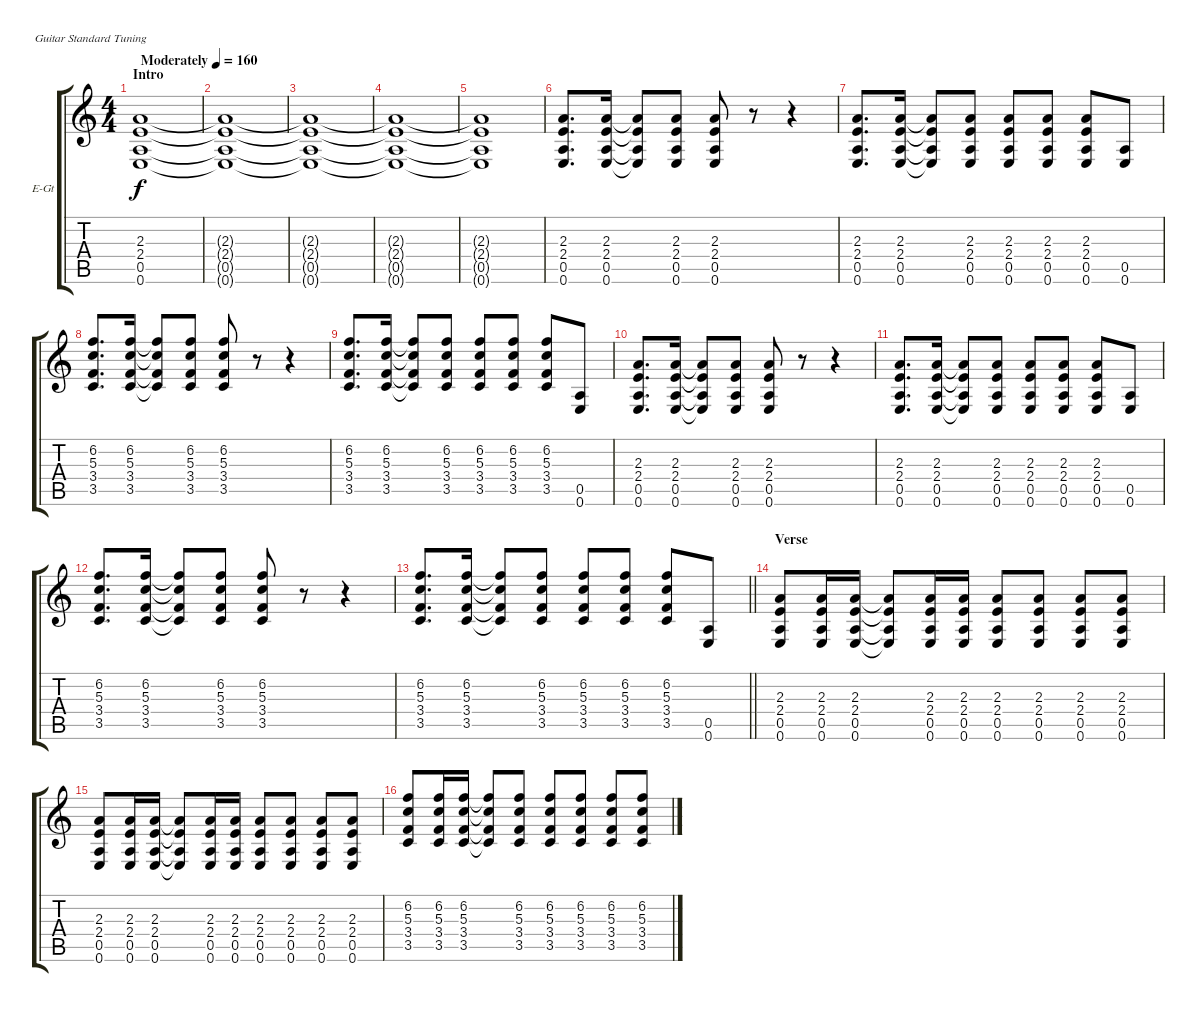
\defaultSystemsLayout 4
\bracketExtendMode groupsimilarinstruments
\firstSystemTrackNameOrientation horizontal
\otherSystemsTrackNameOrientation horizontal
\track ("Guitar 2" "E-Gt") {instrument distortionguitar}
\staff {score tabs}
\tuning (E4 B3 G3 D3 A2 E2)
\ts (4 4)
\beaming (8 2 2 2 2)
\section ("" "Intro")
\tempo (160 "Moderately")
\clef g2
\ks c
(0.6 0.5 2.4 2.3).1{dy f instrument distortionguitar} |
(2.3{t} 2.4{t} 0.5{t} 0.6{t}).1 |
(2.3{t} 2.4{t} 0.5{t} 0.6{t}).1 |
(2.3{t} 2.4{t} 0.5{t} 0.6{t}).1 |
(2.3{t} 2.4{t} 0.5{t} 0.6{t}).1 |
(0.6 0.5 2.4 2.3).8{d} (0.6 0.5 2.4 2.3).16 (0.6{t} 0.5{t} 2.4{t} 2.3{t}).8 (0.6 0.5 2.4 2.3).8 (0.6 0.5 2.4 2.3).8 r.8 r.4 |
(0.6 0.5 2.4 2.3).8{d} (0.6 0.5 2.4 2.3).16 (0.6{t} 0.5{t} 2.4{t} 2.3{t}).8 (0.6 0.5 2.4 2.3).8 (0.6 0.5 2.4 2.3).8 (0.6 0.5 2.4 2.3).8 (0.6 0.5 2.4 2.3).8 (0.6 0.5).8 |
(3.5 3.4 5.3 6.2).8{d} (3.5 3.4 5.3 6.2).16 (3.5{t} 3.4{t} 5.3{t} 6.2{t}).8 (3.5 3.4 5.3 6.2).8 (3.5 3.4 5.3 6.2).8 r.8 r.4 |
(3.5 3.4 5.3 6.2).8{d} (3.5 3.4 5.3 6.2).16 (3.5{t} 3.4{t} 5.3{t} 6.2{t}).8 (3.5 3.4 5.3 6.2).8 (3.5 3.4 5.3 6.2).8 (3.5 3.4 5.3 6.2).8 (3.5 3.4 5.3 6.2).8 (0.6 0.5).8 |
(0.6 0.5 2.4 2.3).8{d} (0.6 0.5 2.4 2.3).16 (0.6{t} 0.5{t} 2.4{t} 2.3{t}).8 (0.6 0.5 2.4 2.3).8 (0.6 0.5 2.4 2.3).8 r.8 r.4 |
(0.6 0.5 2.4 2.3).8{d} (0.6 0.5 2.4 2.3).16 (0.6{t} 0.5{t} 2.4{t} 2.3{t}).8 (0.6 0.5 2.4 2.3).8 (0.6 0.5 2.4 2.3).8 (0.6 0.5 2.4 2.3).8 (0.6 0.5 2.4 2.3).8 (0.6 0.5).8 |
(3.5 3.4 5.3 6.2).8{d} (3.5 3.4 5.3 6.2).16 (3.5{t} 3.4{t} 5.3{t} 6.2{t}).8 (3.5 3.4 5.3 6.2).8 (3.5 3.4 5.3 6.2).8 r.8 r.4 |
\barLineRight lightlight
(3.5 3.4 5.3 6.2).8{d} (3.5 3.4 5.3 6.2).16 (3.5{t} 3.4{t} 5.3{t} 6.2{t}).8 (3.5 3.4 5.3 6.2).8 (3.5 3.4 5.3 6.2).8 (3.5 3.4 5.3 6.2).8 (3.5 3.4 5.3 6.2).8 (0.6 0.5).8 |
\section ("" "Verse")
(0.6 0.5 2.4 2.3).8 (0.6 0.5 2.4 2.3).16 (0.6 0.5 2.4 2.3).16 (0.6{t} 0.5{t} 2.4{t} 2.3{t}).8 (0.6 0.5 2.4 2.3).16 (0.6 0.5 2.4 2.3).16 (0.6 0.5 2.4 2.3).8 (0.6 0.5 2.4 2.3).8 (0.6 0.5 2.4 2.3).8 (0.6 0.5 2.4 2.3).8 |
(0.6 0.5 2.4 2.3).8 (0.6 0.5 2.4 2.3).16 (0.6 0.5 2.4 2.3).16 (0.6{t} 0.5{t} 2.4{t} 2.3{t}).8 (0.6 0.5 2.4 2.3).16 (0.6 0.5 2.4 2.3).16 (0.6 0.5 2.4 2.3).8 (0.6 0.5 2.4 2.3).8 (0.6 0.5 2.4 2.3).8 (0.6 0.5 2.4 2.3).8 |
(3.5 3.4 5.3 6.2).8 (3.5 3.4 5.3 6.2).16 (3.5 3.4 5.3 6.2).16 (3.5{t} 3.4{t} 5.3{t} 6.2{t}).8 (3.5 3.4 5.3 6.2).8 (3.5 3.4 5.3 6.2).8 (3.5 3.4 5.3 6.2).8 (3.5 3.4 5.3 6.2).8 (3.5 3.4 5.3 6.2).8
